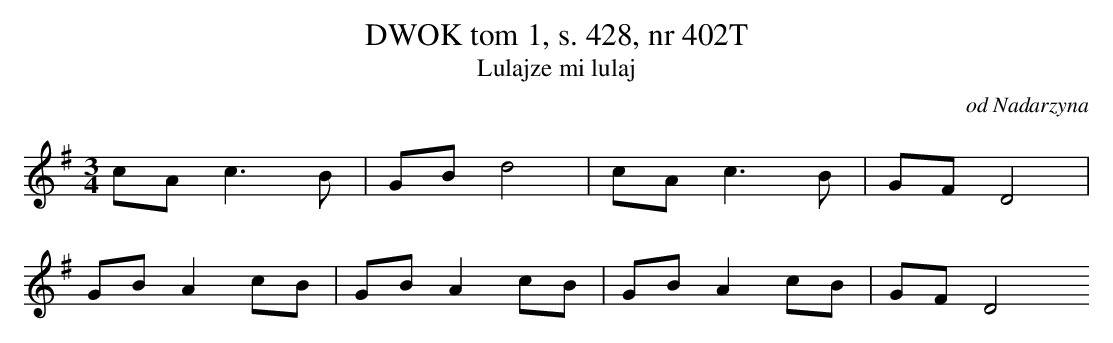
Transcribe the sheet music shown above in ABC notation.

X:1
T: DWOK tom 1, s. 428, nr 402T
T: Lulajze mi lulaj
O: od Nadarzyna
M: 3/4
L: 1/8
K: G
cAc3B | GBd4 | cAc3B | GFD4 |
GBA2cB | GBA2cB | GBA2cB | GFD4
